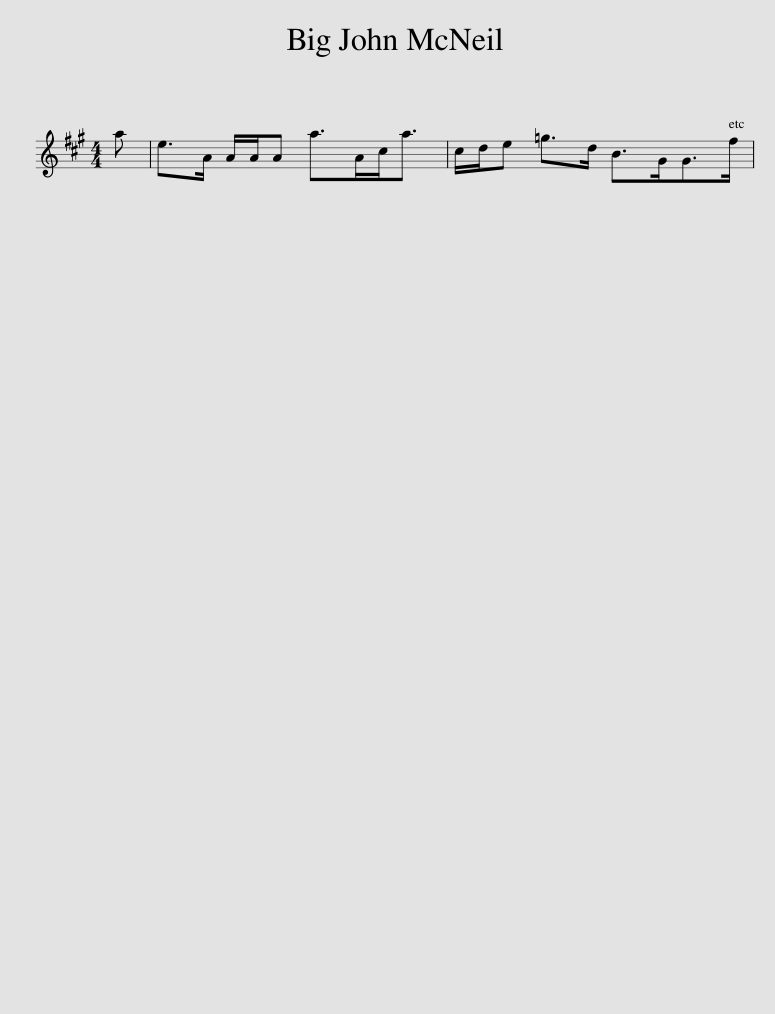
X:1
L:1/8
M:4/4
I:linebreak $
K:A
V:1 treble
V:1
 a | e>A A/A/A a>Ac<a | c/d/e =g>d B>GG>f | %3
